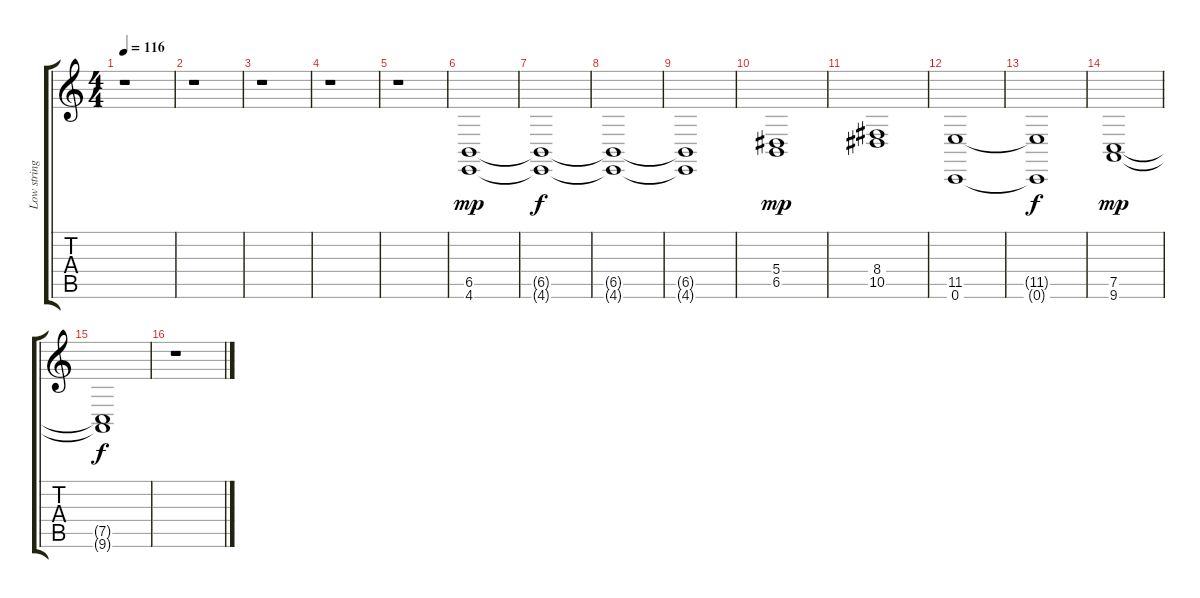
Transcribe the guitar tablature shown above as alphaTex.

\track ("Low strings" "Low string") {instrument stringensemble1}
\staff {score tabs}
\tuning (C4 G3 Eb3 Bb2 F2 C2) {hide}
\ts (4 4)
\tempo 116
\clef g2
\ks c
r.1{dy mp} |
r.1 |
r.1 |
r.1 |
r.1 |
(6.5 4.6).1 |
(6.5{t} 4.6{t}).1{dy f} |
(6.5{t} 4.6{t}).1 |
(6.5{t} 4.6{t}).1 |
(5.4 6.5).1{dy mp} |
(8.4 10.5).1 |
(11.5 0.6).1 |
(11.5{t} 0.6{t}).1{dy f} |
(7.5 9.6).1{dy mp} |
(7.5{t} 9.6{t}).1{dy f} |
r.1
